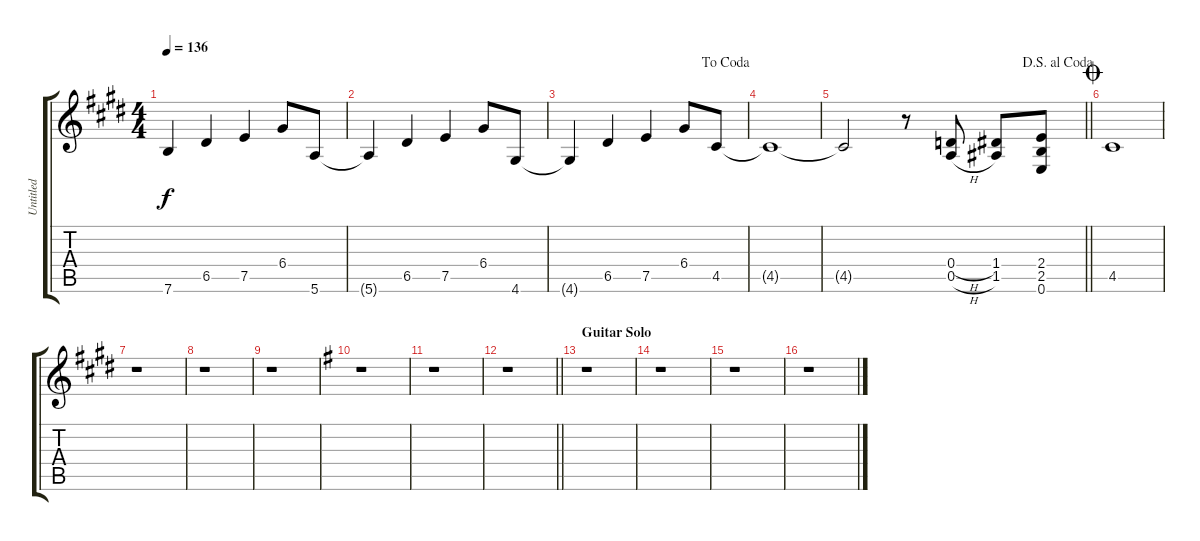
\track ("Untitled" "Untitled") {instrument distortionguitar}
\staff {score tabs}
\tuning (E4 B3 G3 D3 A2 E2) {hide}
\ts (4 4)
\tempo 136
\clef g2
\ks c#minor
7.6{t}.4{dy f} 6.5.4 7.5.4 6.4.8 5.6.8 |
5.6{t}.4 6.5.4 7.5.4 6.4.8 4.6.8 |
\jump dacoda
4.6{t}.4 6.5.4 7.5.4 6.4.8 4.5.8 |
4.5{t}.1 |
\jump dalsegnoalcoda
\barLineRight lightlight
4.5{t}.2 r.8 (0.4{h} 0.5{h}).8 (1.4 1.5).8 (2.4 2.5 0.6).8 |
\jump coda
4.5.1 |
r.1 |
r.1 |
r.1 |
\ks g
r.1 |
r.1 |
\barLineRight lightlight
r.1 |
\section ("" "Guitar Solo")
r.1 |
r.1 |
r.1 |
r.1
